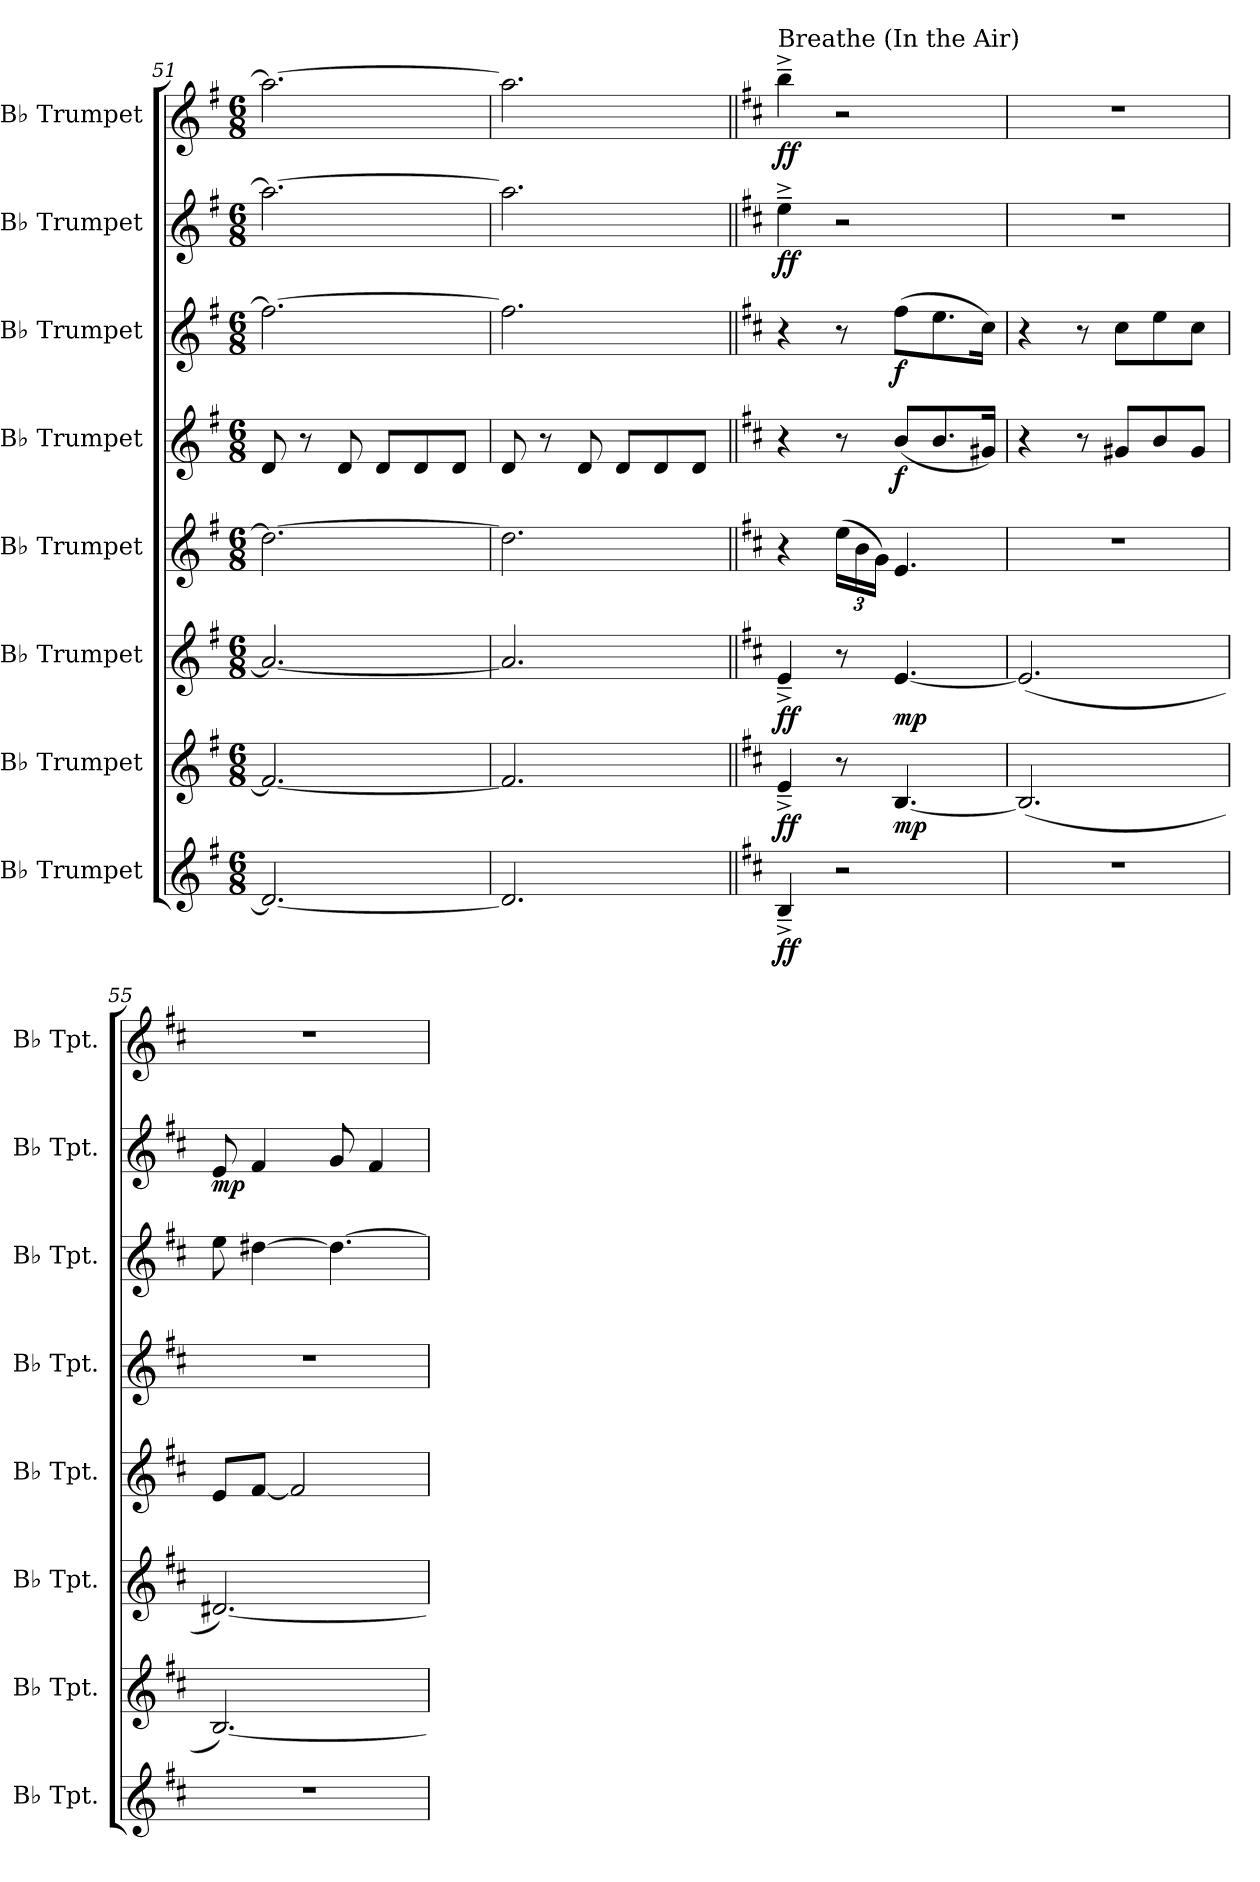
**kern	**dynam	**kern	**dynam	**kern	**dynam	**kern	**kern	**dynam	**kern	**dynam	**kern	**dynam	**kern	**dynam
*part8	*part8	*part7	*part7	*part6	*part6	*part5	*part4	*part4	*part3	*part3	*part2	*part2	*part1	*part1
*staff8	*staff8	*staff7	*staff7	*staff6	*staff6	*staff5	*staff4	*staff4	*staff3	*staff3	*staff2	*staff2	*staff1	*staff1
*I"B♭ Trumpet	*	*I"B♭ Trumpet	*	*I"B♭ Trumpet	*	*I"B♭ Trumpet	*I"B♭ Trumpet	*	*I"B♭ Trumpet	*	*I"B♭ Trumpet	*	*I"B♭ Trumpet	*
*I'B♭ Tpt.	*	*I'B♭ Tpt.	*	*I'B♭ Tpt.	*	*I'B♭ Tpt.	*I'B♭ Tpt.	*	*I'B♭ Tpt.	*	*I'B♭ Tpt.	*	*I'B♭ Tpt.	*
*clefG2	*	*clefG2	*	*clefG2	*	*clefG2	*clefG2	*	*clefG2	*	*clefG2	*	*clefG2	*
*ITrd1c2	*	*ITrd1c2	*	*ITrd1c2	*	*ITrd1c2	*ITrd1c2	*	*ITrd1c2	*	*ITrd1c2	*	*ITrd1c2	*
*k[b-]	*	*k[b-]	*	*k[b-]	*	*k[b-]	*k[b-]	*	*k[b-]	*	*k[b-]	*	*k[b-]	*
*M6/8	*	*M6/8	*	*M6/8	*	*M6/8	*M6/8	*	*M6/8	*	*M6/8	*	*M6/8	*
=51	=51	=51	=51	=51	=51	=51	=51	=51	=51	=51	=51	=51	=51	=51
2.c/_	.	2.e/_	.	2.g/_	.	2.cc\_	8c/	.	2.ee\_	.	2.gg\_	.	2.gg\_	.
.	.	.	.	.	.	.	8r	.	.	.	.	.	.	.
.	.	.	.	.	.	.	8c/	.	.	.	.	.	.	.
.	.	.	.	.	.	.	8c/L	.	.	.	.	.	.	.
.	.	.	.	.	.	.	8c/	.	.	.	.	.	.	.
.	.	.	.	.	.	.	8c/J	.	.	.	.	.	.	.
=52	=52	=52	=52	=52	=52	=52	=52	=52	=52	=52	=52	=52	=52	=52
2.c/]	.	2.e/]	.	2.g/]	.	2.cc\]	8c/	.	2.ee\]	.	2.gg\]	.	2.gg\]	.
.	.	.	.	.	.	.	8r	.	.	.	.	.	.	.
.	.	.	.	.	.	.	8c/	.	.	.	.	.	.	.
.	.	.	.	.	.	.	8c/L	.	.	.	.	.	.	.
.	.	.	.	.	.	.	8c/	.	.	.	.	.	.	.
.	.	.	.	.	.	.	8c/J	.	.	.	.	.	.	.
!!LO:PB:g=z
=53||	=53||	=53||	=53||	=53||	=53||	=53||	=53||	=53||	=53||	=53||	=53||	=53||	=53||	=53||
*k[]	*	*k[]	*	*k[]	*	*k[]	*k[]	*	*k[]	*	*k[]	*	*k[]	*
*	*	*	*	*	*	*	*	*	*	*	*	*	*MM108	*
!	!	!	!	!	!	!	!	!	!	!	!	!	!LO:TX:a:t=Breathe (In the Air)	!
!	!LO:DY:b	!	!LO:DY:b	!	!LO:DY:b	!	!	!	!	!	!	!LO:DY:b	!	!LO:DY:b
4A~^/	ff	4d~^/	ff	4d~^/	ff	4r	4r	.	4r	.	4dd~^\	ff	4aa~^\	ff
*	*	*	*	*	*	*Xbrackettup	*	*	*	*	*	*	*	*
2r	.	8r	.	8r	.	(>24dd\LL	8r	.	8r	.	2r	.	2r	.
.	.	.	.	.	.	24a\	.	.	.	.	.	.	.	.
.	.	.	.	.	.	24f\JJ)	.	.	.	.	.	.	.	.
!	!	!	!LO:DY:b	!	!LO:DY:b	!	!	!LO:DY:b	!	!LO:DY:b	!	!	!	!
.	.	[4.A/	mp	[4.d/	mp	4.d/	(<8a/L	f	(>8ee\L	f	.	.	.	.
.	.	.	.	.	.	.	8.a/	.	8.dd\	.	.	.	.	.
.	.	.	.	.	.	.	16f#X/Jk)	.	16b\Jk)	.	.	.	.	.
=54	=54	=54	=54	=54	=54	=54	=54	=54	=54	=54	=54	=54	=54	=54
2.r	.	(<2.A/]	.	(<2.d/]	.	2.r	4r	.	4r	.	2.r	.	2.r	.
.	.	.	.	.	.	.	8r	.	8r	.	.	.	.	.
.	.	.	.	.	.	.	8f#X/L	.	8b\L	.	.	.	.	.
.	.	.	.	.	.	.	8a/	.	8dd\	.	.	.	.	.
.	.	.	.	.	.	.	8f#/J	.	8b\J	.	.	.	.	.
=55	=55	=55	=55	=55	=55	=55	=55	=55	=55	=55	=55	=55	=55	=55
!	!	!	!	!	!	!	!	!	!	!	!	!LO:DY:b	!	!
2.r	.	[2.A/)	.	[2.c#X/)	.	8d/L	2.r	.	8dd\	.	8d/	mp	2.r	.
.	.	.	.	.	.	[8e/J	.	.	[4cc#X\	.	4e/	.	.	.
.	.	.	.	.	.	2e/]	.	.	.	.	.	.	.	.
.	.	.	.	.	.	.	.	.	4.cc#\_	.	8f/	.	.	.
.	.	.	.	.	.	.	.	.	.	.	4e/	.	.	.
=	=	=	=	=	=	=	=	=	=	=	=	=	=	=
*-	*-	*-	*-	*-	*-	*-	*-	*-	*-	*-	*-	*-	*-	*-
